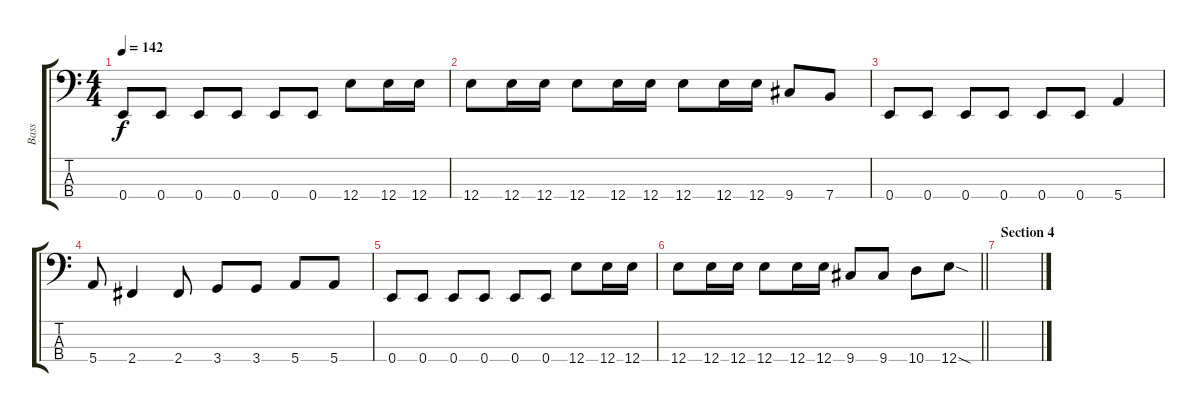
\track ("Bass" "Bass") {instrument electricbassfinger}
\staff {score tabs}
\tuning (G2 D2 A1 E1) {hide}
\ts (4 4)
\tempo 142
\clef f4
\ks c
0.4.8{dy f} 0.4.8 0.4.8 0.4.8 0.4.8 0.4.8 12.4.8 12.4.16 12.4.16 |
12.4.8 12.4.16 12.4.16 12.4.8 12.4.16 12.4.16 12.4.8 12.4.16 12.4.16 9.4.8 7.4.8 |
0.4.8 0.4.8 0.4.8 0.4.8 0.4.8 0.4.8 5.4.4 |
5.4.8 2.4.4 2.4.8 3.4.8 3.4.8 5.4.8 5.4.8 |
0.4.8 0.4.8 0.4.8 0.4.8 0.4.8 0.4.8 12.4.8 12.4.16 12.4.16 |
\barLineRight lightlight
12.4.8 12.4.16 12.4.16 12.4.8 12.4.16 12.4.16 9.4.8 9.4.8 10.4.8 12.4{sod}.8 |
\section ("" "Section 4")
